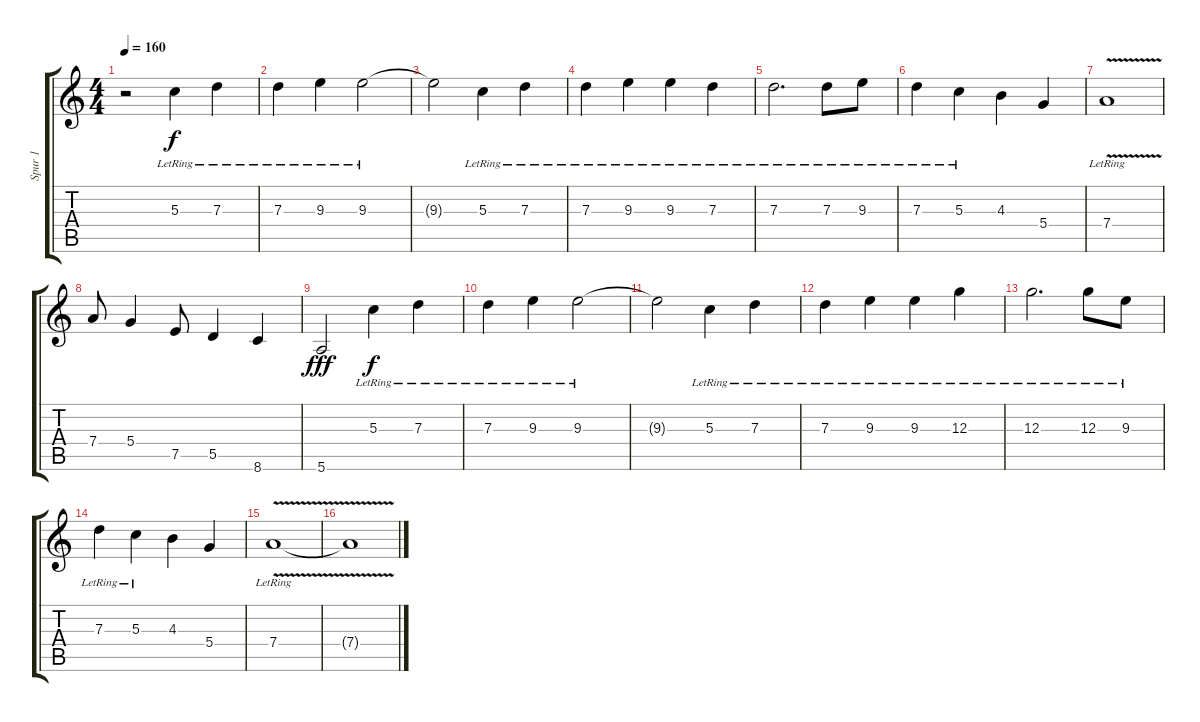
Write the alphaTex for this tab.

\track ("Spur 1" "Spur 1") {instrument distortionguitar}
\staff {score tabs}
\tuning (E4 B3 G3 D3 A2 E2) {hide}
\ts (4 4)
\tempo 160
\clef g2
\ks c
r.2{dy f} 5.3{lr}.4 7.3{lr}.4 |
7.3{lr}.4 9.3{lr}.4 9.3{lr}.2 |
9.3{t}.2 5.3{lr}.4 7.3{lr}.4 |
7.3{lr}.4 9.3{lr}.4 9.3{lr}.4 7.3{lr}.4 |
7.3{lr}.2{d} 7.3{lr}.8 9.3{lr}.8 |
7.3{lr}.4 5.3{lr}.4 4.3.4 5.4.4 |
7.4{v lr}.1 |
7.4.8 5.4.4 7.5.8 5.5.4 8.6.4 |
5.6.2{dy fff} 5.3{lr}.4{dy f} 7.3{lr}.4 |
7.3{lr}.4 9.3{lr}.4 9.3{lr}.2 |
9.3{t}.2 5.3{lr}.4 7.3{lr}.4 |
7.3{lr}.4 9.3{lr}.4 9.3{lr}.4 12.3{lr}.4 |
12.3{lr}.2{d} 12.3{lr}.8 9.3{lr}.8 |
7.3{lr}.4 5.3{lr}.4 4.3.4 5.4.4 |
7.4{v lr}.1 |
7.4{t}.1
